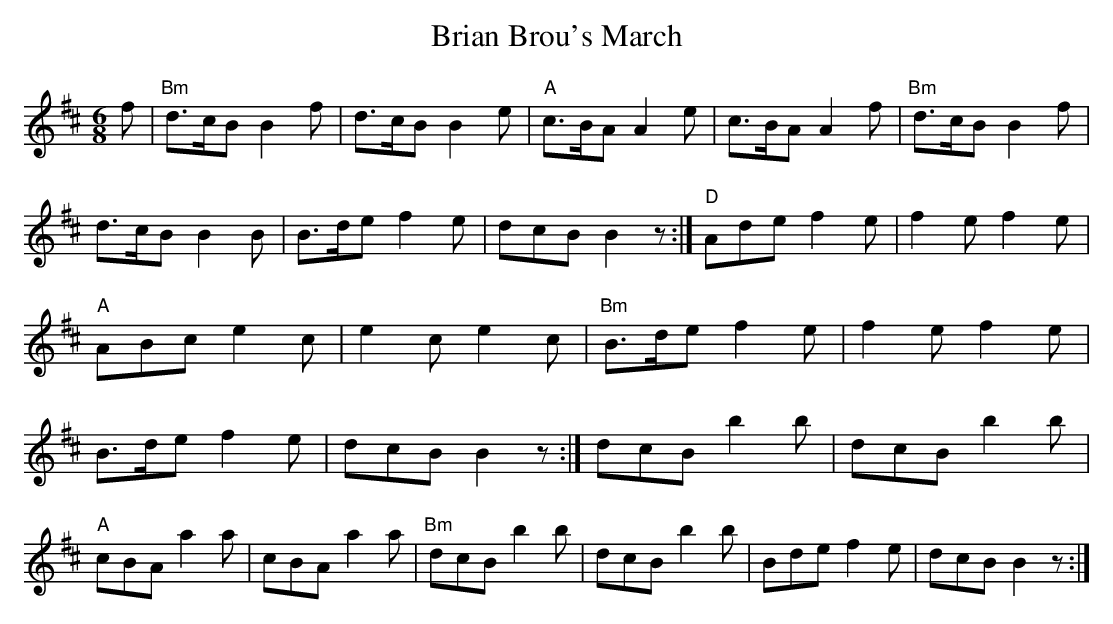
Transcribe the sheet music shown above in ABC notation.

X:1
T:Brian Brou's March
M:6/8
K:D
f|"Bm"d>cB B2f|d>cB B2e|"A"c>BA A2e|c>BA A2f|\
"Bm"d>cB B2f|d>cB B2B|B>de f2e|dcB B2z:|\
"D"Ade f2e|f2e f2e|"A"ABc e2c|e2c e2c|\
"Bm"B>de f2e|f2e f2e|B>de f2e|dcB B2z:|\
dcB b2b|dcB b2b|"A"cBA a2a|cBA a2a|\
"Bm"dcB b2b|dcB b2b|Bde f2e|dcB B2z:|
